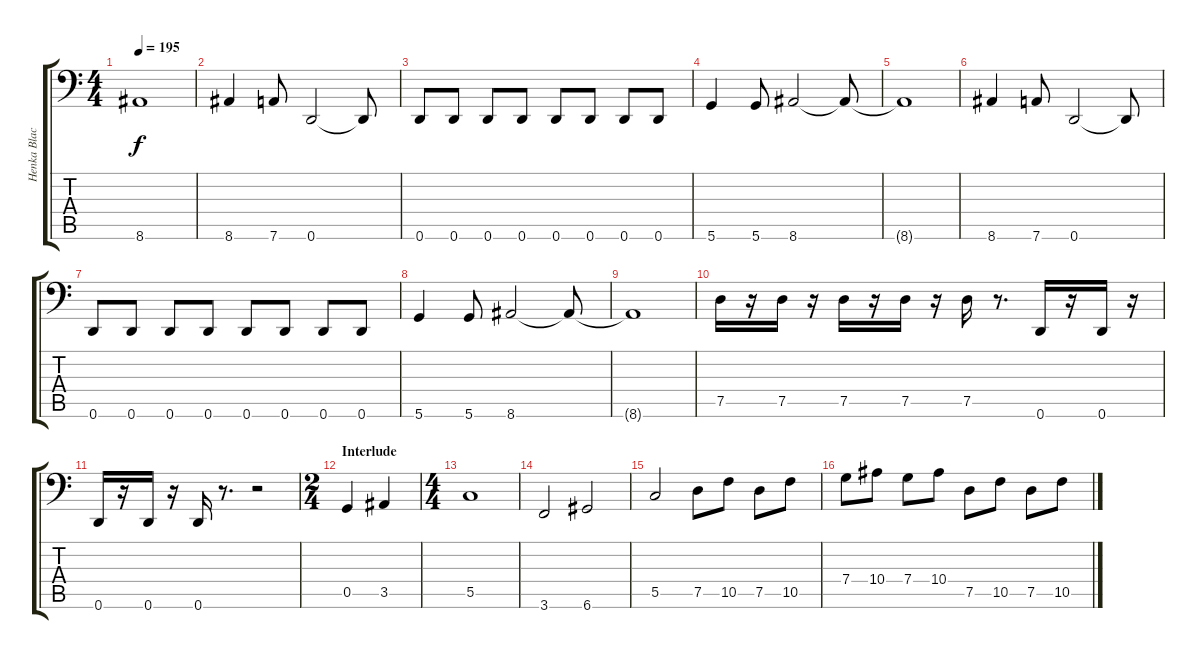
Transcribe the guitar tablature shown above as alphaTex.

\track ("Henka Blacksmith" "Henka Blac") {instrument electricbasspick}
\staff {score tabs}
\tuning (D3 A2 F2 C2 G1 D1) {hide}
\ts (4 4)
\tempo 195
\clef f4
\ks c
8.6{t}.1{dy f} |
8.6.4 7.6.8 0.6.2 0.6{t}.8 |
0.6.8 0.6.8 0.6.8 0.6.8 0.6.8 0.6.8 0.6.8 0.6.8 |
5.6.4 5.6.8 8.6.2 8.6{t}.8 |
8.6{t}.1 |
8.6.4 7.6.8 0.6.2 0.6{t}.8 |
0.6.8 0.6.8 0.6.8 0.6.8 0.6.8 0.6.8 0.6.8 0.6.8 |
5.6.4 5.6.8 8.6.2 8.6{t}.8 |
8.6{t}.1 |
7.5.16 r.16 7.5.16 r.16 7.5.16 r.16 7.5.16 r.16 7.5.16 r.8{d} 0.6.16 r.16 0.6.16 r.16 |
0.6.16 r.16 0.6.16 r.16 0.6.16 r.8{d} r.2 |
\ts (2 4)
\section ("" "Interlude")
0.5.4 3.5.4 |
\ts (4 4)
5.5.1 |
3.6.2 6.6.2 |
5.5.2 7.5.8 10.5.8 7.5.8 10.5.8 |
7.4.8 10.4.8 7.4.8 10.4.8 7.5.8 10.5.8 7.5.8 10.5.8
